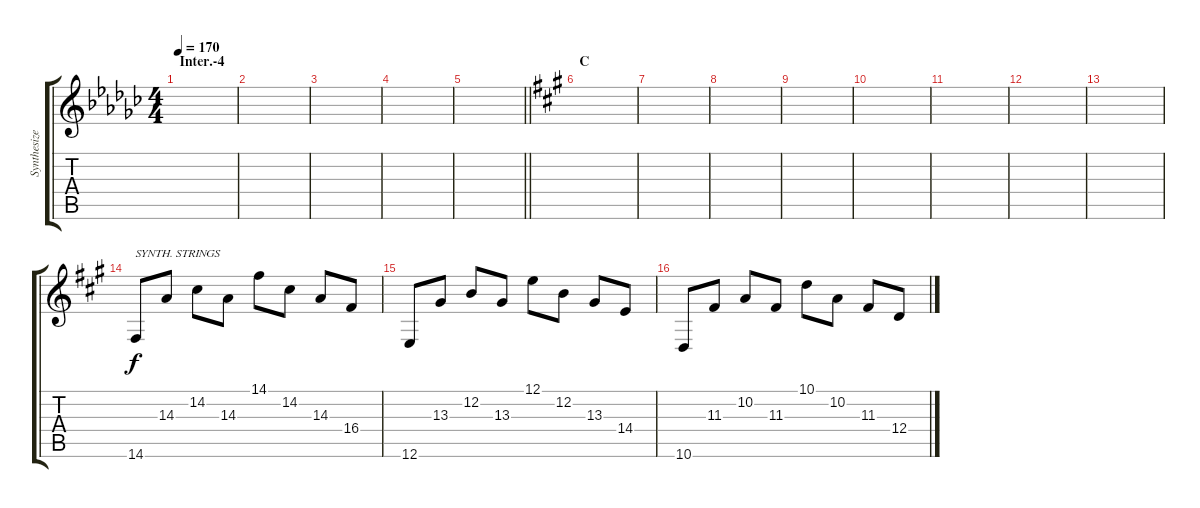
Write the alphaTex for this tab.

\track ("Synthesizer A" "Synthesize") {instrument stringensemble1}
\staff {score tabs}
\tuning (E4 B3 G3 D3 A2 E2) {hide}
\ts (4 4)
\section ("" "Inter.-4")
\tempo 170
\clef g2
\ks gb
|
|
|
|
\barLineRight lightlight
|
\section ("" "C")
\ks a
|
|
|
|
|
|
|
|
14.6.8{txt "SYNTH. STRINGS"} 14.3.8 14.2.8 14.3.8 14.1.8 14.2.8 14.3.8 16.4.8 |
12.6.8 13.3.8 12.2.8 13.3.8 12.1.8 12.2.8 13.3.8 14.4.8 |
10.6.8 11.3.8 10.2.8 11.3.8 10.1.8 10.2.8 11.3.8 12.4.8
